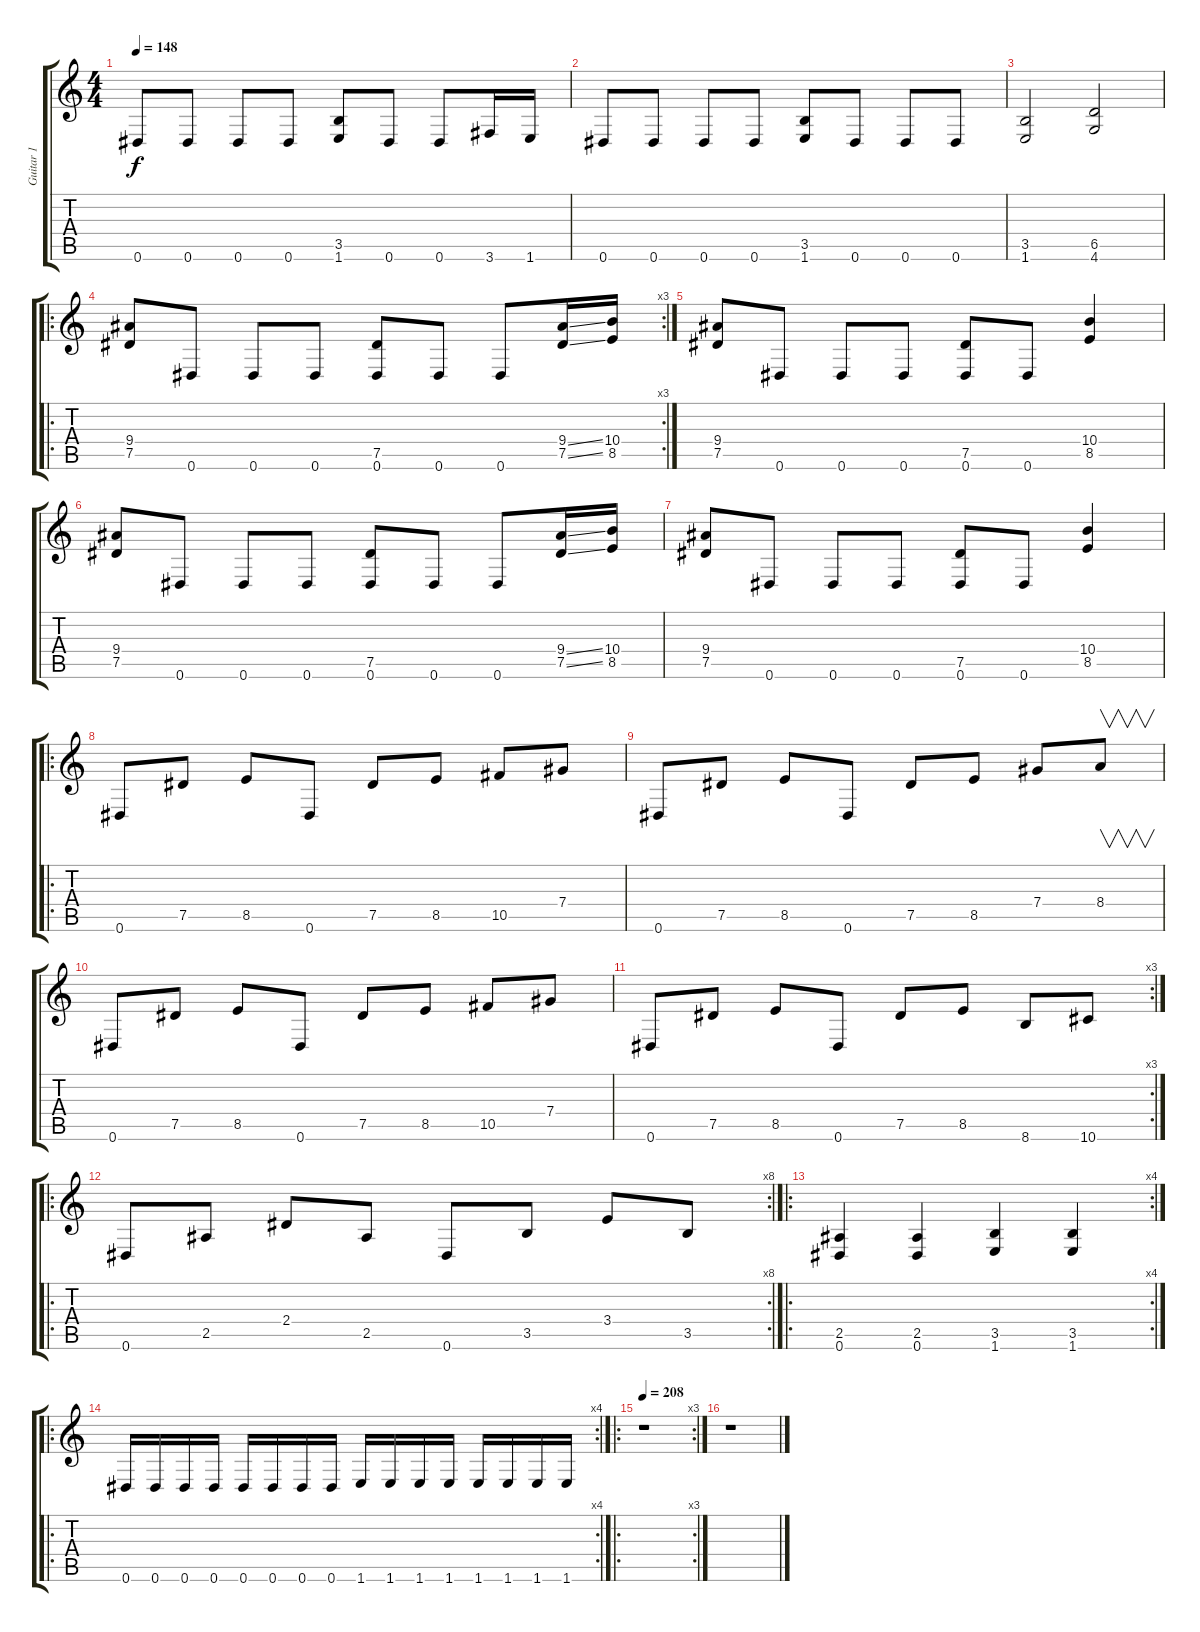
\track ("Guitar 1" "Guitar 1") {instrument distortionguitar}
\staff {score tabs}
\tuning (Eb4 Bb3 Gb3 Db3 Ab2 Eb2) {hide}
\ts (4 4)
\tempo 148
\clef g2
\ks c
0.6.8{dy f} 0.6.8 0.6.8 0.6.8 (3.5 1.6).8 0.6.8 0.6.8 3.6.16 1.6.16 |
0.6.8 0.6.8 0.6.8 0.6.8 (3.5 1.6).8 0.6.8 0.6.8 0.6.8 |
(3.5 1.6).2 (6.5 4.6).2 |
\ro
\rc 3
(9.4 7.5).8 0.6.8 0.6.8 0.6.8 (7.5 0.6).8 0.6.8 0.6.8 (9.4{ss} 7.5{ss}).16 (10.4 8.5).16 |
(9.4 7.5).8 0.6.8 0.6.8 0.6.8 (7.5 0.6).8 0.6.8 (10.4 8.5).4 |
(9.4 7.5).8 0.6.8 0.6.8 0.6.8 (7.5 0.6).8 0.6.8 0.6.8 (9.4{ss} 7.5{ss}).16 (10.4 8.5).16 |
(9.4 7.5).8 0.6.8 0.6.8 0.6.8 (7.5 0.6).8 0.6.8 (10.4 8.5).4 |
\ro
0.6.8 7.5.8 8.5.8 0.6.8 7.5.8 8.5.8 10.5.8 7.4.8 |
0.6.8 7.5.8 8.5.8 0.6.8 7.5.8 8.5.8 7.4.8 8.4.8{v} |
0.6.8 7.5.8 8.5.8 0.6.8 7.5.8 8.5.8 10.5.8 7.4.8 |
\rc 3
0.6.8 7.5.8 8.5.8 0.6.8 7.5.8 8.5.8 8.6.8 10.6.8 |
\ro
\rc 8
0.6.8 2.5.8 2.4.8 2.5.8 0.6.8 3.5.8 3.4.8 3.5.8 |
\ro
\rc 4
(2.5 0.6).4 (2.5 0.6).4 (3.5 1.6).4 (3.5 1.6).4 |
\ro
\rc 4
0.6.16 0.6.16 0.6.16 0.6.16 0.6.16 0.6.16 0.6.16 0.6.16 1.6.16 1.6.16 1.6.16 1.6.16 1.6.16 1.6.16 1.6.16 1.6.16 |
\ro
\rc 3
\tempo 208
r.1 |
r.1
